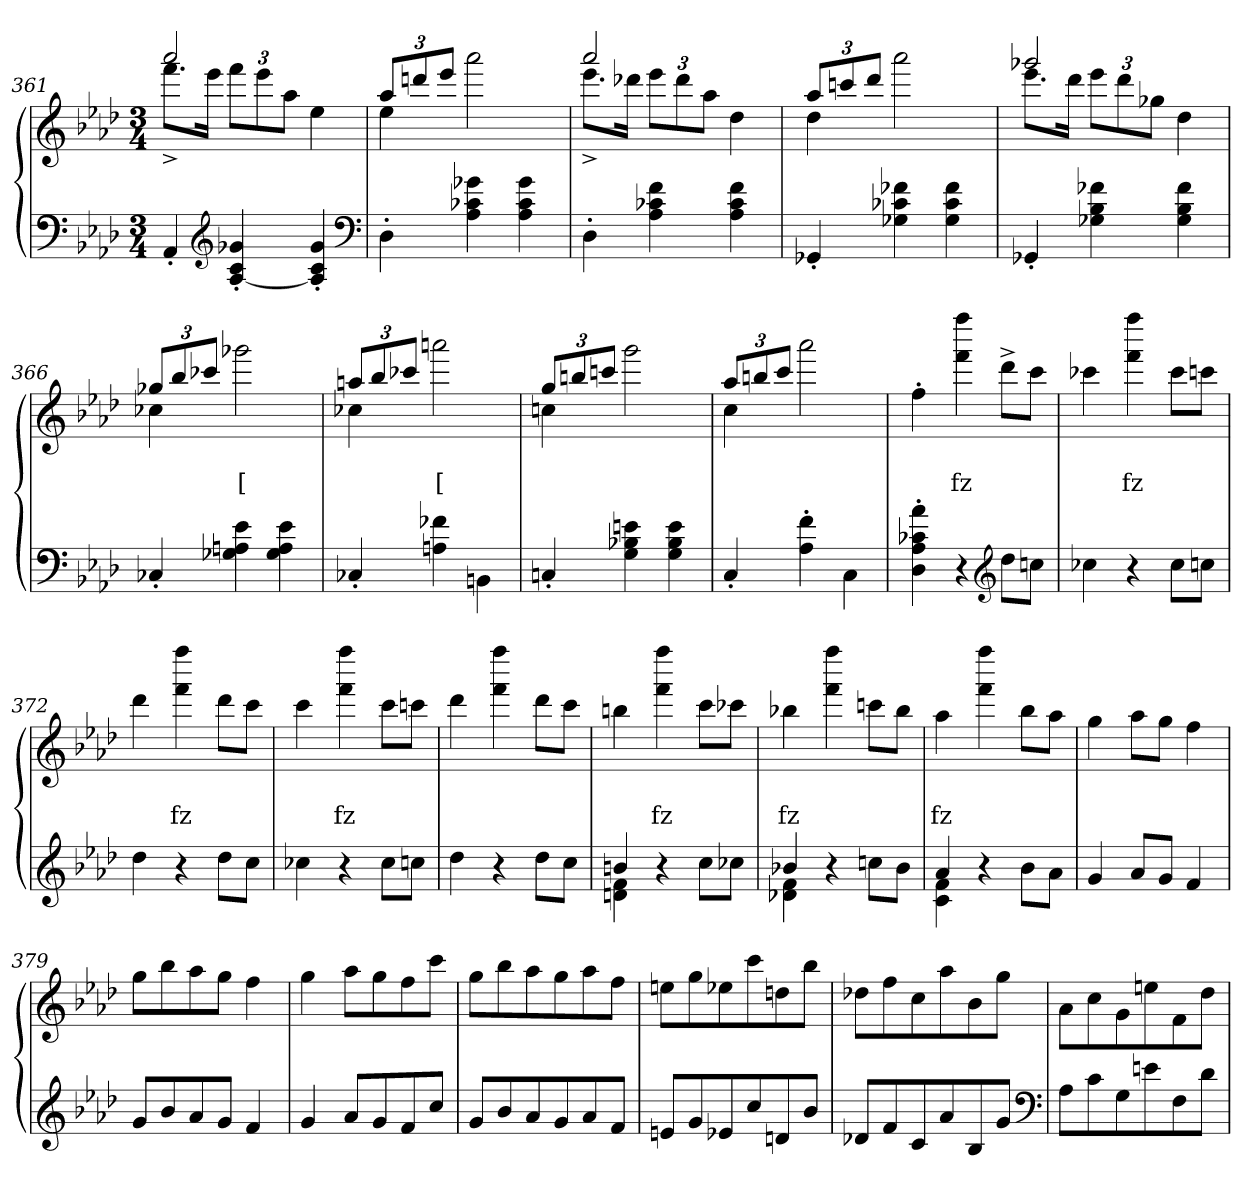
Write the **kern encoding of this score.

**kern	**kern	**text	**text
*part2	*part1	*part1	*part1
*staff2	*staff1	*staff1	*staff1
*clefF4	*clefG2	*	*
*k[b-e-a-d-]	*k[b-e-a-d-]	*	*
*M3/4	*M3/4	*	*
=361	=361	=361	=361
*	*^	*	*
4AA-'>	2aaa-	8.fff^>L	.	.
.	.	16eee-J	.	.
*clefG2	*	*	*	*
4g-X'> 4c'> [4A-'>	.	12fffL	.	.
.	.	12eee-	.	.
.	.	12aa-J	.	.
4g-'> 4c'> 4A-]'>	4ryy	4ee-\	.	.
*clefF4	*	*	*	*
=362	=362	=362	=362	=362
4D-'>	12aa-L	4ee-	.	.
.	12dddn	.	.	.
.	12eee-J	.	.	.
4g-X 4c-X 4A-	2ryy	2aaa-	.	.
4g- 4c- 4A-	.	.	.	.
=363	=363	=363	=363	=363
4D-'>	2aaa-	8.eee-^>L	.	.
.	.	16ddd-XJ	.	.
4f 4c-X 4A-	.	12eee-L	.	.
.	.	12ddd-	.	.
.	.	12aa-J	.	.
4f 4c- 4A-	4ryy	4dd-\	.	.
=364	=364	=364	=364	=364
4GG-X'>	12aa-L	4dd-	.	.
.	12cccn	.	.	.
.	12ddd-J	.	.	.
4f-X 4c-X 4G-	2ryy	2aaa-	.	.
4f- 4c- 4G-	.	.	.	.
=365	=365	=365	=365	=365
4GG-X'>	2ggg-X	8.eee-L	.	.
.	.	16ddd-J	.	.
4f-X 4B- 4G-	.	12eee-L	.	.
.	.	12ddd-	.	.
.	.	12gg-J	.	.
4f- 4B- 4G-	4ryy	4dd-\	.	.
=366	=366	=366	=366	=366
4C-X'>	12gg-XL	4cc-	.	.
.	12bb-	.	.	.
.	12ccc-XJ	.	.	.
4e- 4An 4G-X	2ryy	2ggg-	.	[
4e- 4A 4G-	.	.	.	.
=367	=367	=367	=367	=367
4C-X'>	12aanL	4cc-	.	.
.	12bb-	.	.	.
.	12ccc-XJ	.	.	.
4f-X 4An	2ryy	2aaa	.	[
4BBn\	.	.	.	.
=368	=368	=368	=368	=368
4Cn'>	12ggL	4ccn	.	.
.	12bbn	.	.	.
.	12cccnJ	.	.	.
4en 4B-X 4G	2ggg\	2ryy	.	.
4e 4B- 4G	.	.	.	.
=369	=369	=369	=369	=369
4C'>	12aa-L	4cc	.	.
.	12bbn	.	.	.
.	12cccJ	.	.	.
4f'> 4A-'>	2aaa-\	2ryy	.	.
4C\	.	.	.	.
*	*v	*v	*	*
=370	=370	=370	=370
4a-'> 4c-X'> 4A-'> 4D-'>	4ff'>	.	.
4r	4ffff 4fff	.	fz
*clefG2	*	*	*
8dd-L	8ddd-^>L	.	.
8ccnJ	8cccJ	.	.
=371	=371	=371	=371
4cc-X	4ccc-X	.	.
4r	4ffff 4fff	.	fz
8cc-L	8ccc-L	.	.
8ccnJ	8cccnJ	.	.
=372	=372	=372	=372
4dd-	4ddd-	.	.
4r	4ffff 4fff	.	fz
8dd-L	8ddd-L	.	.
8ccJ	8cccJ	.	.
=373	=373	=373	=373
4cc-X	4ccc	.	.
4r	4ffff 4fff	.	fz
8cc-L	8cccL	.	.
8ccnJ	8cccnJ	.	.
=374	=374	=374	=374
4dd-	4ddd-	.	.
4r	4ffff 4fff	.	.
8dd-L	8ddd-L	.	.
8ccJ	8cccJ	.	.
=375	=375	=375	=375
*^	*	*	*
4bn	4f 4dn	4bbn	.	.
4r	2ryy	4ffff 4fff	.	fz
8ccL	.	8cccL	.	.
8cc-XJ	.	8ccc-XJ	.	.
=376	=376	=376	=376	=376
4b-X	4f 4d-X	4bb-X	.	fz
4r	2ryy	4ffff 4fff	.	.
8ccn\L	.	8cccnL	.	.
8b-J	.	8bb-J	.	.
=377	=377	=377	=377	=377
4a-	4f 4c	4aa-\	.	fz
4r	2ryy	4ffff 4fff	.	.
8b-\L	.	8bb-\L	.	.
8a-J	.	8aa-J	.	.
*v	*v	*	*	*
=378	=378	=378	=378
4g	4gg	.	.
8a-L	8aa-L	.	.
8gJ	8ggJ	.	.
4f	4ff	.	.
=379	=379	=379	=379
8gL	8ggL	.	.
8b-	8bb-	.	.
8a-	8aa-	.	.
8gJ	8ggJ	.	.
4f	4ff	.	.
=380	=380	=380	=380
4g	4gg	.	.
8a-L	8aa-L	.	.
8g	8gg	.	.
8f	8ff	.	.
8ccJ	8cccJ	.	.
=381	=381	=381	=381
8gL	8ggL	.	.
8b-	8bb-	.	.
8a-	8aa-	.	.
8g	8gg	.	.
8a-	8aa-	.	.
8fJ	8ffJ	.	.
=382	=382	=382	=382
8enL	8eenL	.	.
8g	8gg	.	.
8e-X	8ee-X	.	.
8cc	8ccc	.	.
8dn	8ddn	.	.
8b-J	8bb-J	.	.
=383	=383	=383	=383
8d-XL	8dd-XL	.	.
8f	8ff	.	.
8c	8cc	.	.
8a-	8aa-	.	.
8B-	8b-	.	.
8gJ	8ggJ	.	.
*clefF4	*	*	*
=384	=384	=384	=384
8A-L	8a-L	.	.
8c	8cc	.	.
8G	8g	.	.
8en	8een	.	.
8F	8f	.	.
8d-J	8dd-J	.	.
=	=	=	=
*-	*-	*-	*-
